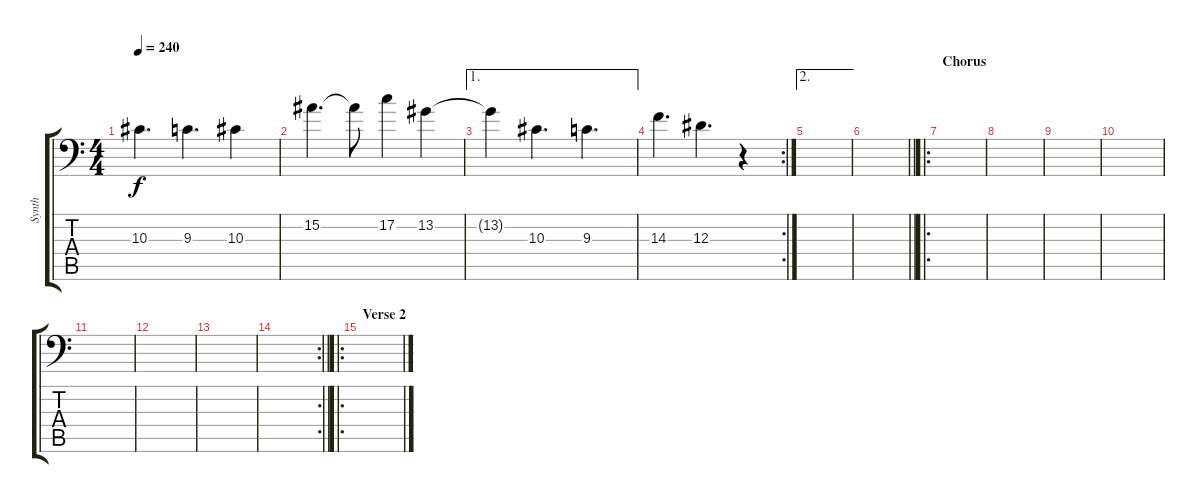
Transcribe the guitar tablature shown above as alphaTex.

\track ("Synth" "Synth") {instrument lead1square}
\staff {score tabs}
\tuning (C4 G3 Eb3 Bb2 F2 Bb1) {hide}
\ts (4 4)
\tempo 240
\clef f4
\ks c
10.3.4{d dy f} 9.3.4{d} 10.3.4 |
15.2.4{d} 15.2{t}.8 17.2.4 13.2.4 |
\ae 1
13.2{t}.4 10.3.4{d} 9.3.4{d} |
\rc 2
14.3.4{d} 12.3.4{d} r.4 |
\ae 2
|
\barLineRight lightlight
|
\ro
\section ("" "Chorus")
|
|
|
|
|
|
|
\rc 2
\barLineRight lightlight
|
\ro
\section ("" "Verse 2")
